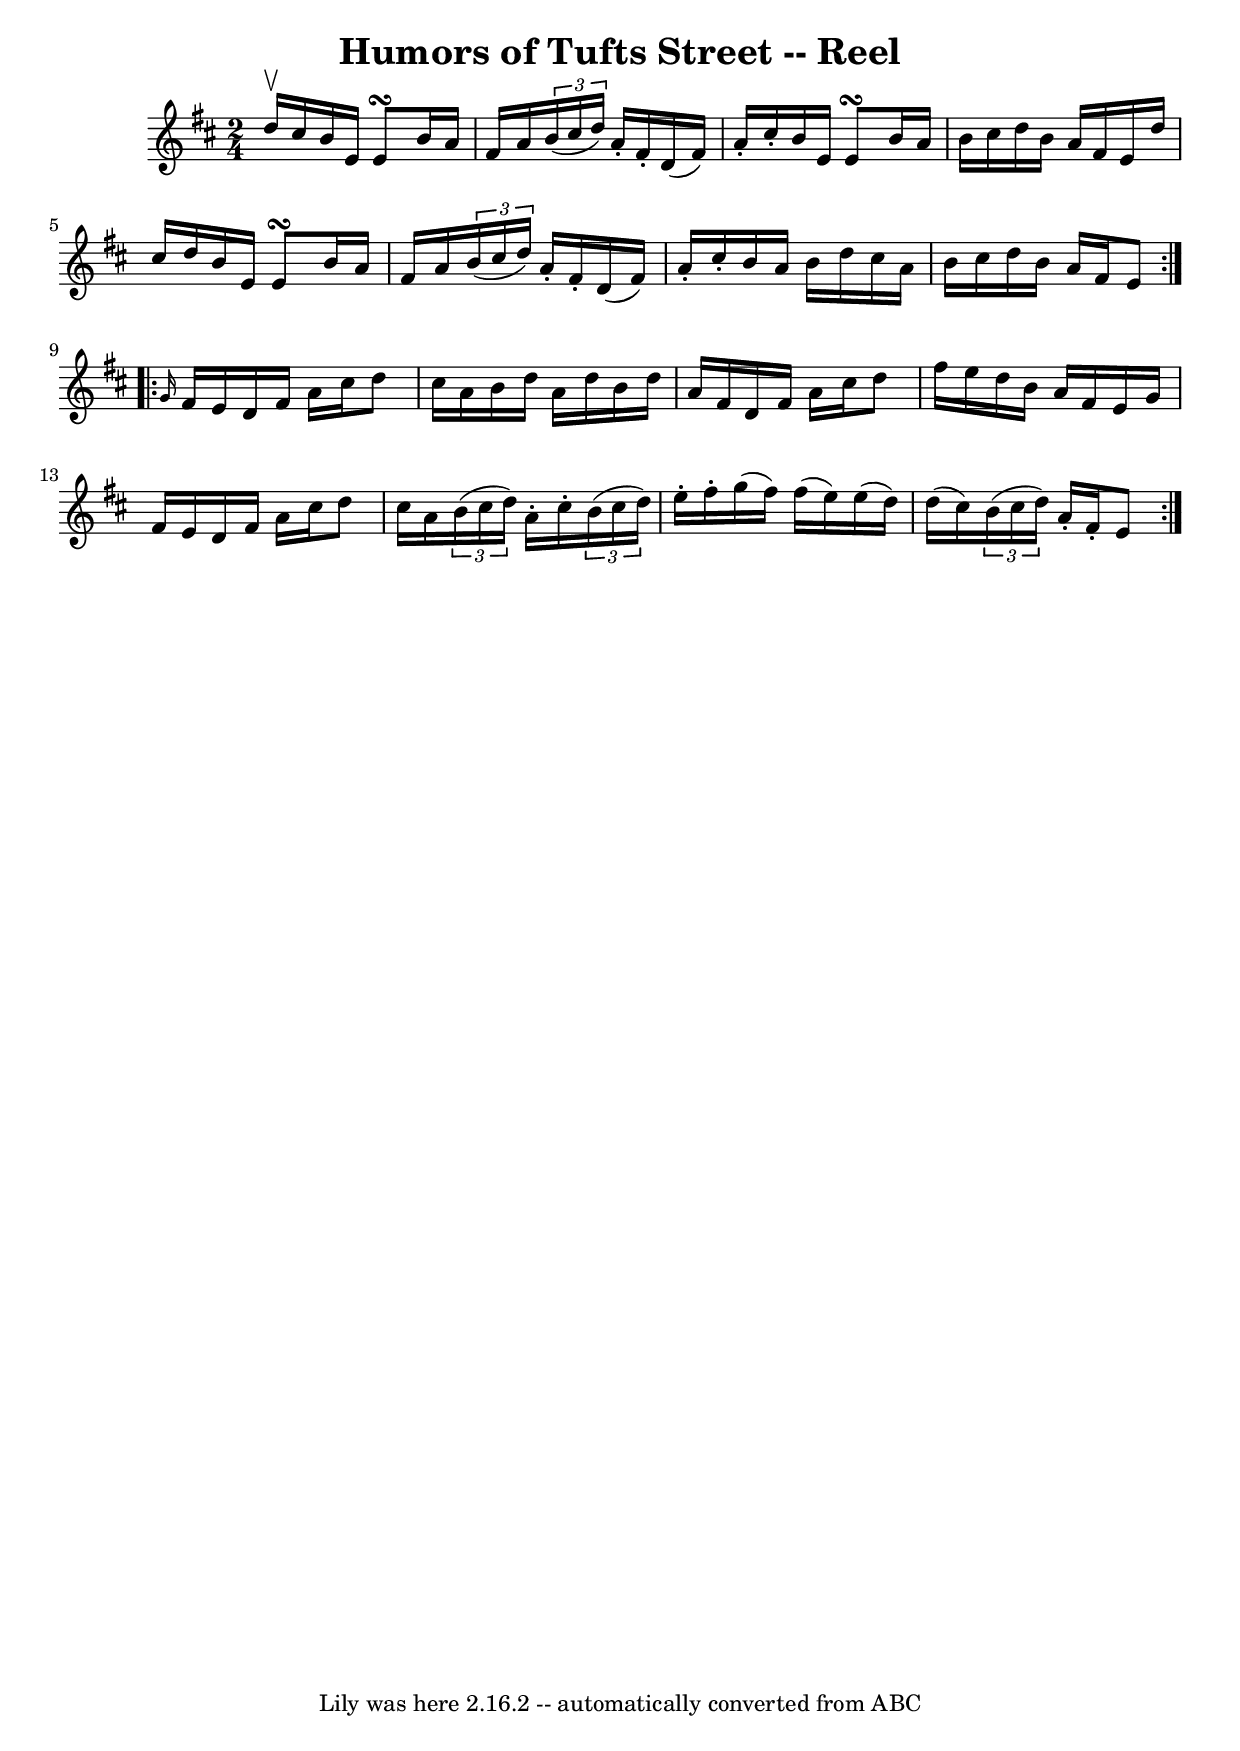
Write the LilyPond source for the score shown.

\version "2.16.2"
\include "Mammoth.ily"
\header {
  %% book = "Ryan's Mammoth Collection"
 crossRefNumber = "1"
 footnotes = ""
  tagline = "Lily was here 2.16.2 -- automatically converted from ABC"
  title = "Humors of Tufts Street -- Reel"

}
voicedefault =  {



  \repeat volta 2 {

    \time 2/4 
    \key e \dorian d''16^\upbow cs''16   |
 b'16 e'16 e'8\turn b'16 a'16 fs'16 a'16   |
    \times 2/3 { b'16 (
		 cs''16 d''16) 
	       } a'16-. fs'16-. d'16 (fs'16) a'16-. cs''16-.  |
 b'16 e'16 e'8\turn b'16 a'16 b'16 cs''16   |
 d''16 b'16 a'16 fs'16 e'16 d''16 cs''16 d''16   |
 b'16 e'16 e'8\turn b'16 a'16 fs'16 a'16   |
    \times 2/3 { b'16 (cs''16 d''16) 
	       } a'16-. fs'16-. d'16 (fs'16) a'16-. cs''16-.  |
 b'16 a'16 b'16 d''16 cs''16 a'16 b'16 cs''16   |
 d''16 b'16 
 a'16 fs'16 e'8  
  } 
  \repeat volta 2 {
    \grace { g'16  
	   } fs'16 e'16   |
 d'16 fs'16 a'16 cs''16 d''8 cs''16 a'16  |
 b'16 d''16 a'16 d''16 b'16 d''16 a'16 fs'16   |
 d'16 fs'16 a'16 cs''16 d''8 fs''16 e''16   |
 d''16 b'16 a'16 fs'16 e'16 g'16 fs'16 e'16   |
 d'16 fs'16 a'16 cs''16 d''8 cs''16 a'16   |
    \times 2/3 { b'16 (cs''16 d''16) 
	       } a'16-. cs''16-.   \times 2/3 { b'16 (cs''16 d''16)  		    } e''16-. fs''16-.   |
 g''16 (fs''16) fs''16 (e''16) e''16 (d''16) d''16 (cs''16)  |
    \times 2/3 { b'16 (cs''16 d''16) 

	       } a'16-. fs'16-. e'8  
  }   

}

\score{
  <<

    \context Staff="default"
    {
      \voicedefault 
      
    }

  >>
  \layout {
    
  }
  \midi {
  }

}
